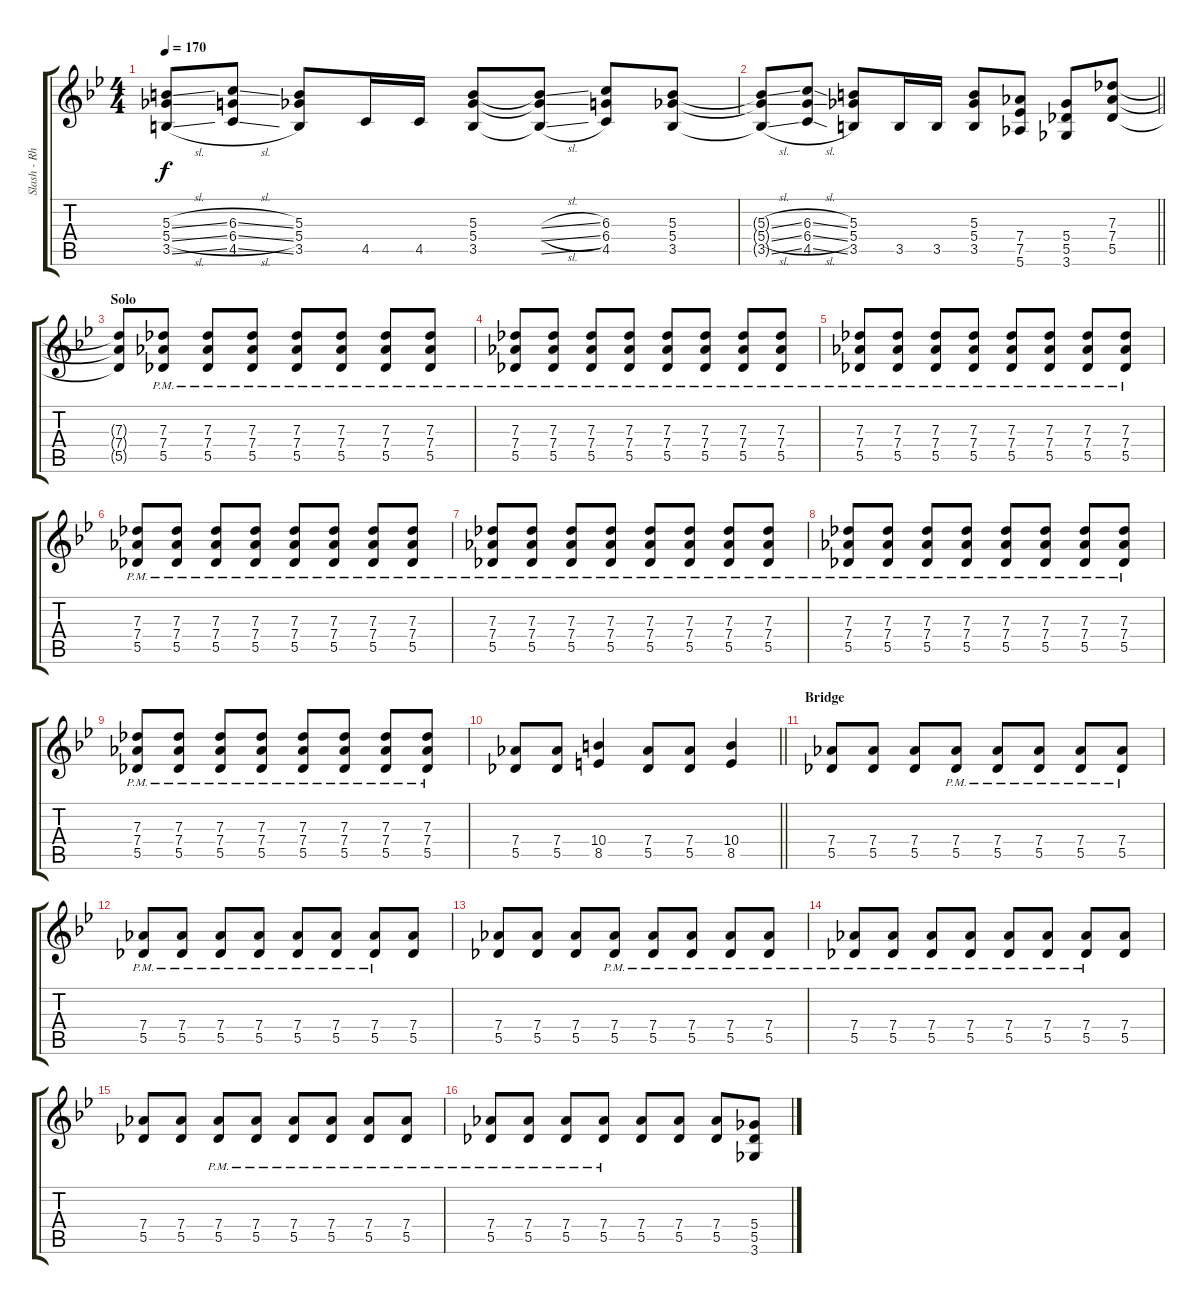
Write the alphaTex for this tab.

\track ("Slash - Rhytm Guitar" "Slash - Rh") {instrument distortionguitar}
\staff {score tabs}
\tuning (Eb4 Bb3 Gb3 Db3 Ab2 Eb2) {hide}
\ts (4 4)
\tempo 170
\clef g2
\ks bb
(5.3{sl t} 5.4{sl t} 3.5{sl t}).8{dy f} (6.3{sl} 6.4{sl} 4.5{sl}).8 (5.3 5.4 3.5).8 4.5.16 4.5.16 (5.3 5.4 3.5).8 (5.3{sl t} 5.4{sl t} 3.5{sl t}).8 (6.3 6.4 4.5).8 (5.3 5.4 3.5).8 |
\barLineRight lightlight
(5.3{sl t} 5.4{sl t} 3.5{sl t}).8 (6.3{sl} 6.4{sl} 4.5{sl}).8 (5.3 5.4 3.5).8 3.5.16 3.5.16 (5.3 5.4 3.5).8 (7.4 7.5 5.6).8 (5.4 5.5 3.6).8 (7.3 7.4 5.5).8 |
\section ("" "Solo")
(7.3{t} 7.4{t} 5.5{t}).8 (7.3{pm} 7.4{pm} 5.5{pm}).8 (7.3{pm} 7.4{pm} 5.5{pm}).8 (7.3{pm} 7.4{pm} 5.5{pm}).8 (7.3{pm} 7.4{pm} 5.5{pm}).8 (7.3{pm} 7.4{pm} 5.5{pm}).8 (7.3{pm} 7.4{pm} 5.5{pm}).8 (7.3{pm} 7.4{pm} 5.5{pm}).8 |
(7.3{pm} 7.4{pm} 5.5{pm}).8 (7.3{pm} 7.4{pm} 5.5{pm}).8 (7.3{pm} 7.4{pm} 5.5{pm}).8 (7.3{pm} 7.4{pm} 5.5{pm}).8 (7.3{pm} 7.4{pm} 5.5{pm}).8 (7.3{pm} 7.4{pm} 5.5{pm}).8 (7.3{pm} 7.4{pm} 5.5{pm}).8 (7.3{pm} 7.4{pm} 5.5{pm}).8 |
(7.3{pm} 7.4{pm} 5.5{pm}).8 (7.3{pm} 7.4{pm} 5.5{pm}).8 (7.3{pm} 7.4{pm} 5.5{pm}).8 (7.3{pm} 7.4{pm} 5.5{pm}).8 (7.3{pm} 7.4{pm} 5.5{pm}).8 (7.3{pm} 7.4{pm} 5.5{pm}).8 (7.3{pm} 7.4{pm} 5.5{pm}).8 (7.3{pm} 7.4{pm} 5.5{pm}).8 |
(7.3{pm} 7.4{pm} 5.5{pm}).8 (7.3{pm} 7.4{pm} 5.5{pm}).8 (7.3{pm} 7.4{pm} 5.5{pm}).8 (7.3{pm} 7.4{pm} 5.5{pm}).8 (7.3{pm} 7.4{pm} 5.5{pm}).8 (7.3{pm} 7.4{pm} 5.5{pm}).8 (7.3{pm} 7.4{pm} 5.5{pm}).8 (7.3{pm} 7.4{pm} 5.5{pm}).8 |
(7.3{pm} 7.4{pm} 5.5{pm}).8 (7.3{pm} 7.4{pm} 5.5{pm}).8 (7.3{pm} 7.4{pm} 5.5{pm}).8 (7.3{pm} 7.4{pm} 5.5{pm}).8 (7.3{pm} 7.4{pm} 5.5{pm}).8 (7.3{pm} 7.4{pm} 5.5{pm}).8 (7.3{pm} 7.4{pm} 5.5{pm}).8 (7.3{pm} 7.4{pm} 5.5{pm}).8 |
(7.3{pm} 7.4{pm} 5.5{pm}).8 (7.3{pm} 7.4{pm} 5.5{pm}).8 (7.3{pm} 7.4{pm} 5.5{pm}).8 (7.3{pm} 7.4{pm} 5.5{pm}).8 (7.3{pm} 7.4{pm} 5.5{pm}).8 (7.3{pm} 7.4{pm} 5.5{pm}).8 (7.3{pm} 7.4{pm} 5.5{pm}).8 (7.3{pm} 7.4{pm} 5.5{pm}).8 |
(7.3{pm} 7.4{pm} 5.5{pm}).8 (7.3{pm} 7.4{pm} 5.5{pm}).8 (7.3{pm} 7.4{pm} 5.5{pm}).8 (7.3{pm} 7.4{pm} 5.5{pm}).8 (7.3{pm} 7.4{pm} 5.5{pm}).8 (7.3{pm} 7.4{pm} 5.5{pm}).8 (7.3{pm} 7.4{pm} 5.5{pm}).8 (7.3{pm} 7.4{pm} 5.5{pm}).8 |
\barLineRight lightlight
(7.4 5.5).8 (7.4 5.5).8 (10.4 8.5).4 (7.4 5.5).8 (7.4 5.5).8 (10.4 8.5).4 |
\section ("" "Bridge")
(7.4 5.5).8 (7.4 5.5).8 (7.4 5.5).8 (7.4{pm} 5.5{pm}).8 (7.4{pm} 5.5{pm}).8 (7.4{pm} 5.5{pm}).8 (7.4{pm} 5.5{pm}).8 (7.4{pm} 5.5{pm}).8 |
(7.4{pm} 5.5{pm}).8 (7.4{pm} 5.5{pm}).8 (7.4{pm} 5.5{pm}).8 (7.4{pm} 5.5{pm}).8 (7.4{pm} 5.5{pm}).8 (7.4{pm} 5.5{pm}).8 (7.4{pm} 5.5{pm}).8 (7.4 5.5).8 |
(7.4 5.5).8 (7.4 5.5).8 (7.4 5.5).8 (7.4{pm} 5.5{pm}).8 (7.4{pm} 5.5{pm}).8 (7.4{pm} 5.5{pm}).8 (7.4{pm} 5.5{pm}).8 (7.4{pm} 5.5{pm}).8 |
(7.4{pm} 5.5{pm}).8 (7.4{pm} 5.5{pm}).8 (7.4{pm} 5.5{pm}).8 (7.4{pm} 5.5{pm}).8 (7.4{pm} 5.5{pm}).8 (7.4{pm} 5.5{pm}).8 (7.4{pm} 5.5{pm}).8 (7.4 5.5).8 |
(7.4 5.5).8 (7.4 5.5).8 (7.4{pm} 5.5{pm}).8 (7.4{pm} 5.5{pm}).8 (7.4{pm} 5.5{pm}).8 (7.4{pm} 5.5{pm}).8 (7.4{pm} 5.5{pm}).8 (7.4{pm} 5.5{pm}).8 |
(7.4{pm} 5.5{pm}).8 (7.4{pm} 5.5{pm}).8 (7.4{pm} 5.5{pm}).8 (7.4{pm} 5.5{pm}).8 (7.4 5.5).8 (7.4 5.5).8 (7.4 5.5).8 (5.4 5.5 3.6).8
